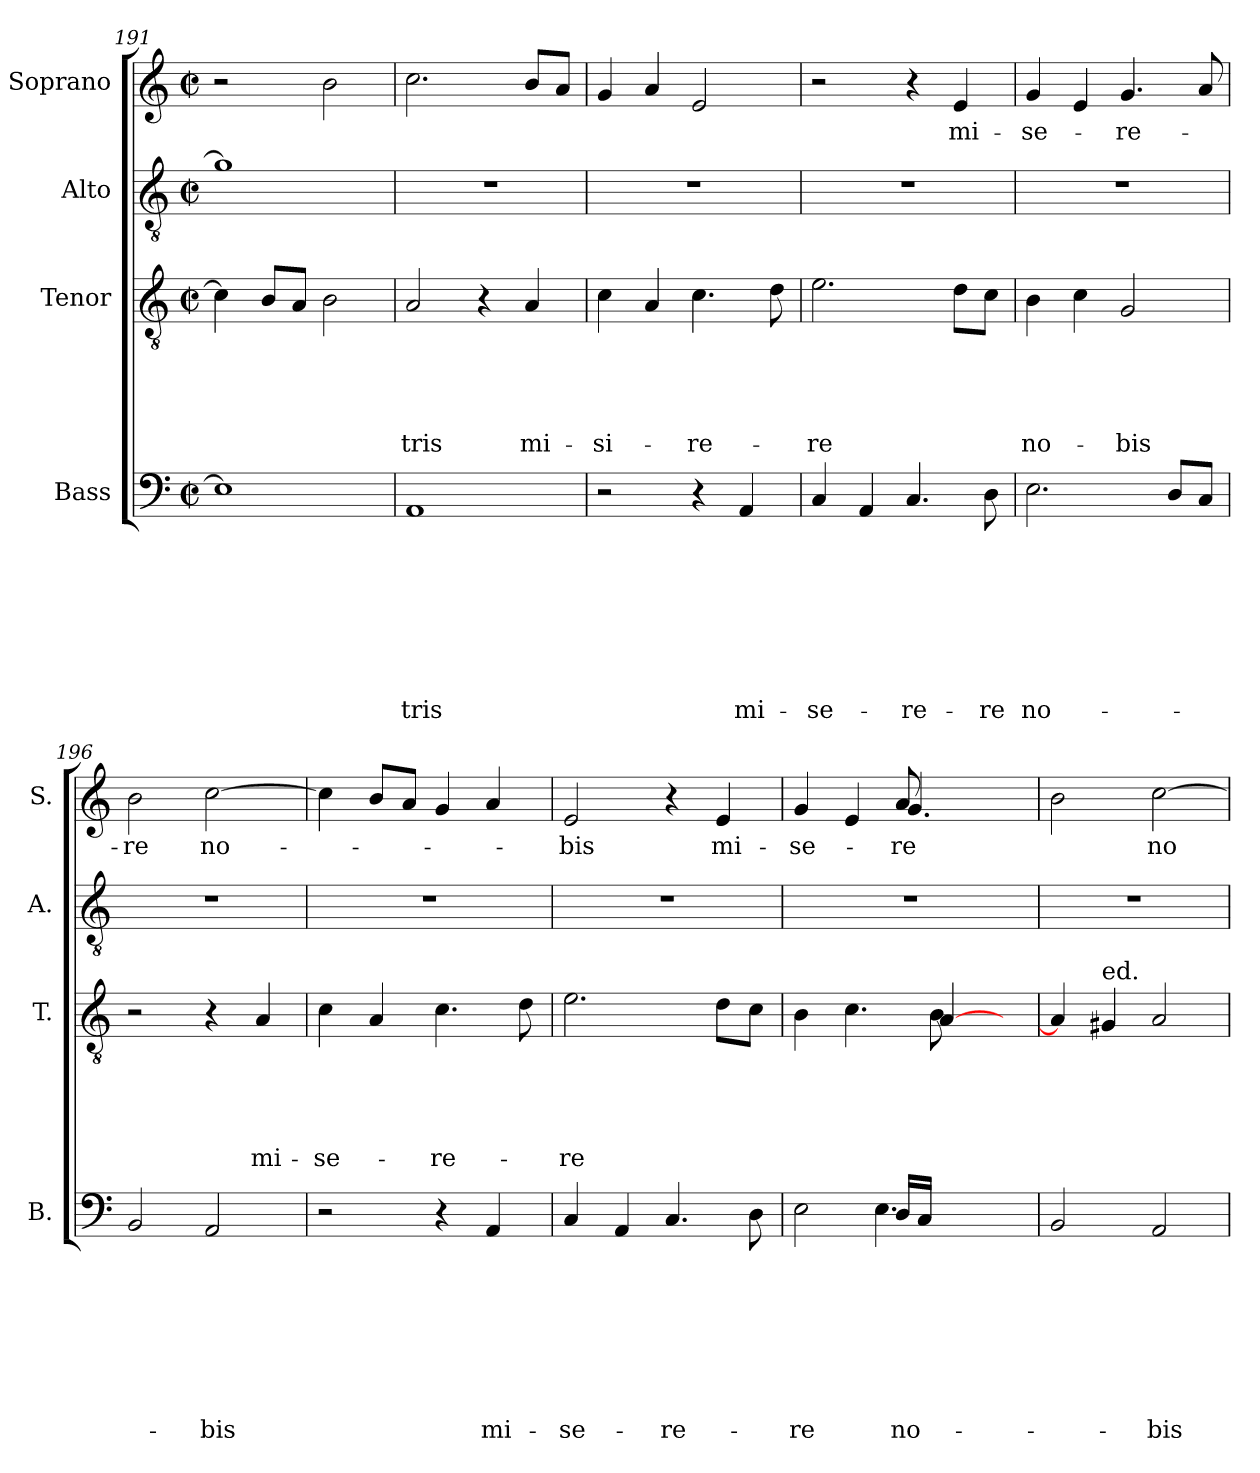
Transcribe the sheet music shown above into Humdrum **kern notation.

**kern	**text	**text	**text	**text	**text	**text	**text	**text	**kern	**text	**text	**text	**text	**text	**kern	**text	**kern	**text
*part4	*part4	*part4	*part4	*part4	*part4	*part4	*part4	*part4	*part3	*part3	*part3	*part3	*part3	*part3	*part2	*part2	*part1	*part1
*staff4	*staff4	*staff4	*staff4	*staff4	*staff4	*staff4	*staff4	*staff4	*staff3	*staff3	*staff3	*staff3	*staff3	*staff3	*staff2	*staff2	*staff1	*staff1
*I"Bass	*	*	*	*	*	*	*	*	*I"Tenor	*	*	*	*	*	*I"Alto	*	*I"Soprano	*
*I'B.	*	*	*	*	*	*	*	*	*I'T.	*	*	*	*	*	*I'A.	*	*I'S.	*
*clefF4	*	*	*	*	*	*	*	*	*clefGv2	*	*	*	*	*	*clefGv2	*	*clefG2	*
*k[]	*	*	*	*	*	*	*	*	*k[]	*	*	*	*	*	*k[]	*	*k[]	*
*C:	*	*	*	*	*	*	*	*	*C:	*	*	*	*	*	*C:	*	*C:	*
*M2/2	*	*	*	*	*	*	*	*	*M2/2	*	*	*	*	*	*M2/2	*	*M2/2	*
*met(c|)	*	*	*	*	*	*	*	*	*met(c|)	*	*	*	*	*	*met(c|)	*	*met(c|)	*
=191	=191	=191	=191	=191	=191	=191	=191	=191	=191	=191	=191	=191	=191	=191	=191	=191	=191	=191
1E]	.	.	.	.	.	.	.	.	4c\]	.	.	.	.	.	1g]	.	2r	.
.	.	.	.	.	.	.	.	.	8B/L	.	.	.	.	.	.	.	.	.
.	.	.	.	.	.	.	.	.	8A/J	.	.	.	.	.	.	.	.	.
.	.	.	.	.	.	.	.	.	2B\	.	.	.	.	.	.	.	2b\	.
=192	=192	=192	=192	=192	=192	=192	=192	=192	=192	=192	=192	=192	=192	=192	=192	=192	=192	=192
!	!	!	!	!	!	!	!	!LO:LY:b	!	!	!	!	!	!LO:LY:b	!	!	!	!
1AA	.	.	.	.	.	.	.	-tris	2A/	.	.	.	.	-tris	1r	.	2.cc\	.
.	.	.	.	.	.	.	.	.	4r	.	.	.	.	.	.	.	.	.
!	!	!	!	!	!	!	!	!	!	!	!	!	!	!LO:LY:b	!	!	!	!
.	.	.	.	.	.	.	.	.	4A/	.	.	.	.	mi-	.	.	8b/L	.
.	.	.	.	.	.	.	.	.	.	.	.	.	.	.	.	.	8a/J	.
=193	=193	=193	=193	=193	=193	=193	=193	=193	=193	=193	=193	=193	=193	=193	=193	=193	=193	=193
!	!	!	!	!	!	!	!	!	!	!	!	!	!	!LO:LY:b	!	!	!	!
2r	.	.	.	.	.	.	.	.	4c\	.	.	.	.	-si-	1r	.	4g/	.
.	.	.	.	.	.	.	.	.	4A/	.	.	.	.	.	.	.	4a/	.
!	!	!	!	!	!	!	!	!	!	!	!	!	!	!LO:LY:b	!	!	!	!
4r	.	.	.	.	.	.	.	.	4.c\	.	.	.	.	-re-	.	.	2e/	.
!	!	!	!	!	!	!	!	!LO:LY:b	!	!	!	!	!	!	!	!	!	!
4AA/	.	.	.	.	.	.	.	mi-	.	.	.	.	.	.	.	.	.	.
.	.	.	.	.	.	.	.	.	8d\	.	.	.	.	.	.	.	.	.
=194	=194	=194	=194	=194	=194	=194	=194	=194	=194	=194	=194	=194	=194	=194	=194	=194	=194	=194
!	!	!	!	!	!	!	!	!LO:LY:b	!	!	!	!	!	!LO:LY:b	!	!	!	!
4C/	.	.	.	.	.	.	.	-se-	2.e\	.	.	.	.	-re	1r	.	2r	.
4AA/	.	.	.	.	.	.	.	.	.	.	.	.	.	.	.	.	.	.
!	!	!	!	!	!	!	!	!LO:LY:b	!	!	!	!	!	!	!	!	!	!
4.C/	.	.	.	.	.	.	.	-re-	.	.	.	.	.	.	.	.	4r	.
!	!	!	!	!	!	!	!	!	!	!	!	!	!	!	!	!	!	!LO:LY:b
.	.	.	.	.	.	.	.	.	8d\L	.	.	.	.	.	.	.	4e/	mi-
!	!	!	!	!	!	!	!	!LO:LY:b	!	!	!	!	!	!	!	!	!	!
8D\	.	.	.	.	.	.	.	-re	8c\J	.	.	.	.	.	.	.	.	.
!!LO:LB:g=z
=195	=195	=195	=195	=195	=195	=195	=195	=195	=195	=195	=195	=195	=195	=195	=195	=195	=195	=195
!	!	!	!	!	!	!	!	!LO:LY:b	!	!	!	!	!	!LO:LY:b	!	!	!	!LO:LY:b
2.E\	.	.	.	.	.	.	.	no-	4B\	.	.	.	.	no-	1r	.	4g/	-se-
.	.	.	.	.	.	.	.	.	4c\	.	.	.	.	.	.	.	4e/	.
!	!	!	!	!	!	!	!	!	!	!	!	!	!	!LO:LY:b	!	!	!	!LO:LY:b
.	.	.	.	.	.	.	.	.	2G/	.	.	.	.	-bis	.	.	4.g/	-re-
8D/L	.	.	.	.	.	.	.	.	.	.	.	.	.	.	.	.	.	.
8C/J	.	.	.	.	.	.	.	.	.	.	.	.	.	.	.	.	8a/	.
=196	=196	=196	=196	=196	=196	=196	=196	=196	=196	=196	=196	=196	=196	=196	=196	=196	=196	=196
!	!	!	!	!	!	!	!	!	!	!	!	!	!	!	!	!	!	!LO:LY:b
2BB/	.	.	.	.	.	.	.	.	2r	.	.	.	.	.	1r	.	2b\	-re
!	!	!	!	!	!	!	!	!LO:LY:b	!	!	!	!	!	!	!	!	!	!LO:LY:b
2AA/	.	.	.	.	.	.	.	-bis	4r	.	.	.	.	.	.	.	[>2cc\	no-
!	!	!	!	!	!	!	!	!	!	!	!	!	!	!LO:LY:b	!	!	!	!
.	.	.	.	.	.	.	.	.	4A/	.	.	.	.	mi-	.	.	.	.
=197	=197	=197	=197	=197	=197	=197	=197	=197	=197	=197	=197	=197	=197	=197	=197	=197	=197	=197
!	!	!	!	!	!	!	!	!	!	!	!	!	!	!LO:LY:b	!	!	!	!
2r	.	.	.	.	.	.	.	.	4c\	.	.	.	.	-se-	1r	.	4cc\]	.
.	.	.	.	.	.	.	.	.	4A/	.	.	.	.	.	.	.	8b/L	.
.	.	.	.	.	.	.	.	.	.	.	.	.	.	.	.	.	8a/J	.
!	!	!	!	!	!	!	!	!	!	!	!	!	!	!LO:LY:b	!	!	!	!
4r	.	.	.	.	.	.	.	.	4.c\	.	.	.	.	-re-	.	.	4g/	.
!	!	!	!	!	!	!	!	!LO:LY:b	!	!	!	!	!	!	!	!	!	!
4AA/	.	.	.	.	.	.	.	mi-	.	.	.	.	.	.	.	.	4a/	.
.	.	.	.	.	.	.	.	.	8d\	.	.	.	.	.	.	.	.	.
=198	=198	=198	=198	=198	=198	=198	=198	=198	=198	=198	=198	=198	=198	=198	=198	=198	=198	=198
!	!	!	!	!	!	!	!	!LO:LY:b	!	!	!	!	!	!LO:LY:b	!	!	!	!LO:LY:b
4C/	.	.	.	.	.	.	.	-se-	2.e\	.	.	.	.	-re	1r	.	2e/	-bis
4AA/	.	.	.	.	.	.	.	.	.	.	.	.	.	.	.	.	.	.
!	!	!	!	!	!	!	!	!LO:LY:b	!	!	!	!	!	!	!	!	!	!
4.C/	.	.	.	.	.	.	.	-re-	.	.	.	.	.	.	.	.	4r	.
!	!	!	!	!	!	!	!	!	!	!	!	!	!	!	!	!	!	!LO:LY:b
.	.	.	.	.	.	.	.	.	8d\L	.	.	.	.	.	.	.	4e/	mi-
8D\	.	.	.	.	.	.	.	.	8c\J	.	.	.	.	.	.	.	.	.
=199	=199	=199	=199	=199	=199	=199	=199	=199	=199	=199	=199	=199	=199	=199	=199	=199	=199	=199
!	!	!	!	!	!	!	!	!LO:LY:b	!	!	!	!	!	!	!LO:N:vis=1	!	!	!LO:LY:b
*^	*	*	*	*	*	*	*	*	*^	*	*	*	*	*	*	*	*^	*
2E\	2ryy	.	.	.	.	.	.	.	-re	4B\	2ryy	.	.	.	.	.	1r	.	4g/	2ryy	-se-
.	.	.	.	.	.	.	.	.	.	4.c\	.	.	.	.	.	.	.	.	4e/	.	.
!	!	!	!	!	!	!	!	!	!LO:LY:b	!	!	!	!	!	!	!	!	!	!	!	!LO:LY:b
16D/LL	4.E\	.	.	.	.	.	.	.	no-	.	8ryy	.	.	.	.	.	.	.	8a/	4.g/	-re
16C/JJ	.	.	.	.	.	.	.	.	.	.	.	.	.	.	.	.	.	.	.	.	.
8ryy	.	.	.	.	.	.	.	.	.	[<4A/	8B\	.	.	.	.	.	.	.	8ryy	.	.
4ryy	.	.	.	.	.	.	.	.	.	.	8ryy	.	.	.	.	.	.	.	4ryy	.	.
.	8ryy	.	.	.	.	.	.	.	.	8ryy	8ryy	.	.	.	.	.	.	.	.	8ryy	.
*v	*v	*	*	*	*	*	*	*	*	*	*	*	*	*	*	*	*	*	*v	*v	*
*	*	*	*	*	*	*	*	*	*v	*v	*	*	*	*	*	*	*	*	*
=200	=200	=200	=200	=200	=200	=200	=200	=200	=200	=200	=200	=200	=200	=200	=200	=200	=200	=200
2BB/	.	.	.	.	.	.	.	.	4A/]	.	.	.	.	.	1r	.	2b\	.
!	!	!	!	!	!	!	!	!	!LO:TX:a:t=ed.	!	!	!	!	!	!	!	!	!
.	.	.	.	.	.	.	.	.	4G#X/	.	.	.	.	.	.	.	.	.
!	!	!	!	!	!	!	!	!LO:LY:b	!	!	!	!	!	!	!	!	!	!LO:LY:b
2AA/	.	.	.	.	.	.	.	-bis	2A/	.	.	.	.	.	.	.	[>2cc\	no-
=	=	=	=	=	=	=	=	=	=	=	=	=	=	=	=	=	=	=
*-	*-	*-	*-	*-	*-	*-	*-	*-	*-	*-	*-	*-	*-	*-	*-	*-	*-	*-
